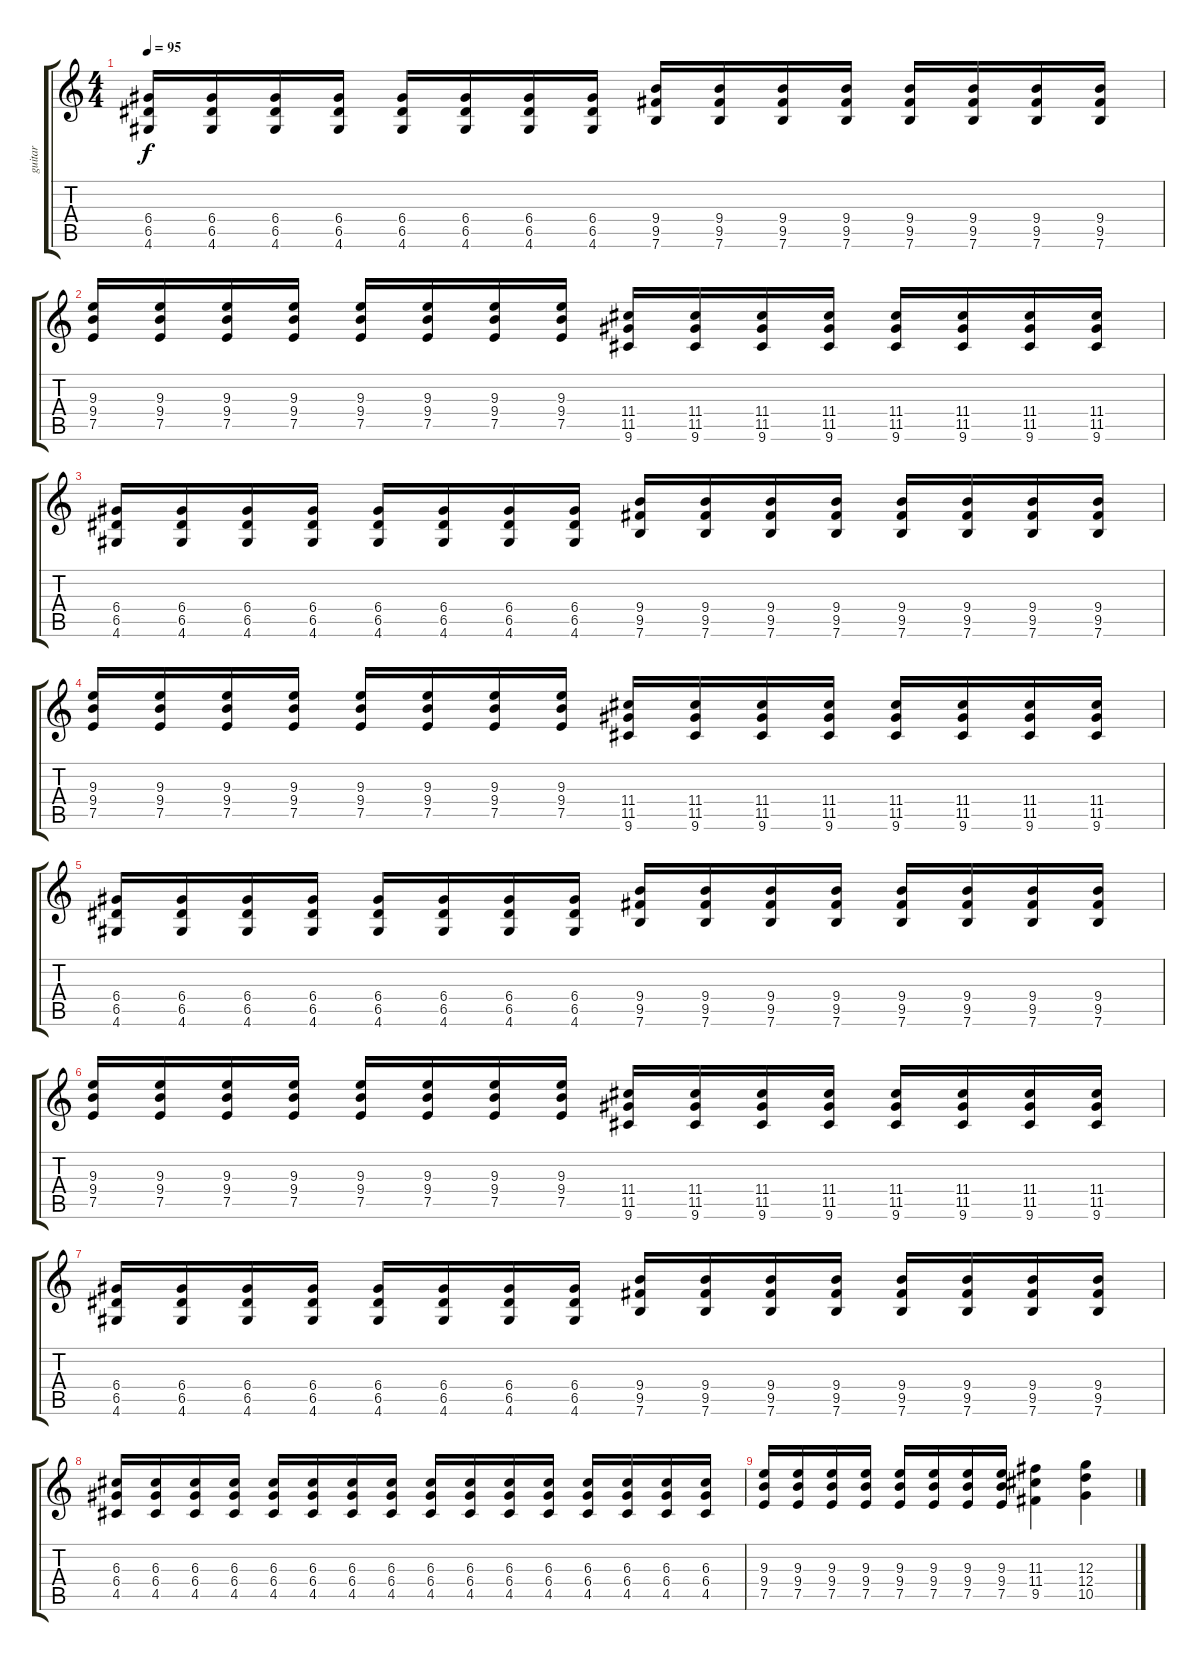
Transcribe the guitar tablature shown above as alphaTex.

\track ("guitar" "guitar") {instrument distortionguitar}
\staff {score tabs}
\tuning (E4 B3 G3 D3 A2 E2) {hide}
\ts (4 4)
\tempo 95
\clef g2
\ks c
(6.4 6.5 4.6).16{dy f} (6.4 6.5 4.6).16 (6.4 6.5 4.6).16 (6.4 6.5 4.6).16 (6.4 6.5 4.6).16 (6.4 6.5 4.6).16 (6.4 6.5 4.6).16 (6.4 6.5 4.6).16 (9.4 9.5 7.6).16 (9.4 9.5 7.6).16 (9.4 9.5 7.6).16 (9.4 9.5 7.6).16 (9.4 9.5 7.6).16 (9.4 9.5 7.6).16 (9.4 9.5 7.6).16 (9.4 9.5 7.6).16 |
(9.3 9.4 7.5).16 (9.3 9.4 7.5).16 (9.3 9.4 7.5).16 (9.3 9.4 7.5).16 (9.3 9.4 7.5).16 (9.3 9.4 7.5).16 (9.3 9.4 7.5).16 (9.3 9.4 7.5).16 (11.4 11.5 9.6).16 (11.4 11.5 9.6).16 (11.4 11.5 9.6).16 (11.4 11.5 9.6).16 (11.4 11.5 9.6).16 (11.4 11.5 9.6).16 (11.4 11.5 9.6).16 (11.4 11.5 9.6).16 |
(6.4 6.5 4.6).16 (6.4 6.5 4.6).16 (6.4 6.5 4.6).16 (6.4 6.5 4.6).16 (6.4 6.5 4.6).16 (6.4 6.5 4.6).16 (6.4 6.5 4.6).16 (6.4 6.5 4.6).16 (9.4 9.5 7.6).16 (9.4 9.5 7.6).16 (9.4 9.5 7.6).16 (9.4 9.5 7.6).16 (9.4 9.5 7.6).16 (9.4 9.5 7.6).16 (9.4 9.5 7.6).16 (9.4 9.5 7.6).16 |
(9.3 9.4 7.5).16 (9.3 9.4 7.5).16 (9.3 9.4 7.5).16 (9.3 9.4 7.5).16 (9.3 9.4 7.5).16 (9.3 9.4 7.5).16 (9.3 9.4 7.5).16 (9.3 9.4 7.5).16 (11.4 11.5 9.6).16 (11.4 11.5 9.6).16 (11.4 11.5 9.6).16 (11.4 11.5 9.6).16 (11.4 11.5 9.6).16 (11.4 11.5 9.6).16 (11.4 11.5 9.6).16 (11.4 11.5 9.6).16 |
(6.4 6.5 4.6).16 (6.4 6.5 4.6).16 (6.4 6.5 4.6).16 (6.4 6.5 4.6).16 (6.4 6.5 4.6).16 (6.4 6.5 4.6).16 (6.4 6.5 4.6).16 (6.4 6.5 4.6).16 (9.4 9.5 7.6).16 (9.4 9.5 7.6).16 (9.4 9.5 7.6).16 (9.4 9.5 7.6).16 (9.4 9.5 7.6).16 (9.4 9.5 7.6).16 (9.4 9.5 7.6).16 (9.4 9.5 7.6).16 |
(9.3 9.4 7.5).16 (9.3 9.4 7.5).16 (9.3 9.4 7.5).16 (9.3 9.4 7.5).16 (9.3 9.4 7.5).16 (9.3 9.4 7.5).16 (9.3 9.4 7.5).16 (9.3 9.4 7.5).16 (11.4 11.5 9.6).16 (11.4 11.5 9.6).16 (11.4 11.5 9.6).16 (11.4 11.5 9.6).16 (11.4 11.5 9.6).16 (11.4 11.5 9.6).16 (11.4 11.5 9.6).16 (11.4 11.5 9.6).16 |
(6.4 6.5 4.6).16 (6.4 6.5 4.6).16 (6.4 6.5 4.6).16 (6.4 6.5 4.6).16 (6.4 6.5 4.6).16 (6.4 6.5 4.6).16 (6.4 6.5 4.6).16 (6.4 6.5 4.6).16 (9.4 9.5 7.6).16 (9.4 9.5 7.6).16 (9.4 9.5 7.6).16 (9.4 9.5 7.6).16 (9.4 9.5 7.6).16 (9.4 9.5 7.6).16 (9.4 9.5 7.6).16 (9.4 9.5 7.6).16 |
(6.3 6.4 4.5).16 (6.3 6.4 4.5).16 (6.3 6.4 4.5).16 (6.3 6.4 4.5).16 (6.3 6.4 4.5).16 (6.3 6.4 4.5).16 (6.3 6.4 4.5).16 (6.3 6.4 4.5).16 (6.3 6.4 4.5).16 (6.3 6.4 4.5).16 (6.3 6.4 4.5).16 (6.3 6.4 4.5).16 (6.3 6.4 4.5).16 (6.3 6.4 4.5).16 (6.3 6.4 4.5).16 (6.3 6.4 4.5).16 |
(9.3 9.4 7.5).16 (9.3 9.4 7.5).16 (9.3 9.4 7.5).16 (9.3 9.4 7.5).16 (9.3 9.4 7.5).16 (9.3 9.4 7.5).16 (9.3 9.4 7.5).16 (9.3 9.4 7.5).16 (11.3 11.4 9.5).4 (12.3 12.4 10.5).4
